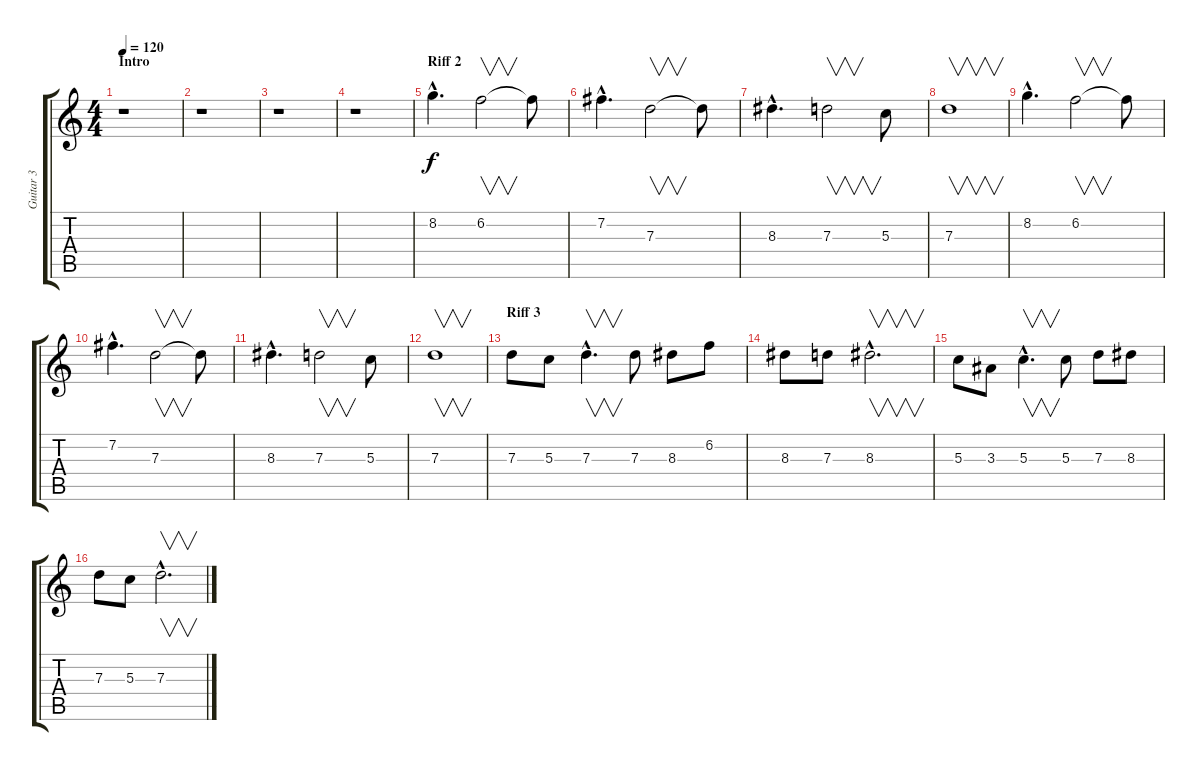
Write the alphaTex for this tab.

\track ("Guitar 3" "Guitar 3") {instrument acousticguitarsteel}
\staff {score tabs}
\tuning (E4 B3 G3 D3 A2 E2) {hide}
\ts (4 4)
\section ("" "Intro")
\tempo 120
\clef g2
\ks c
r.1{dy f instrument acousticguitarsteel} |
r.1 |
r.1 |
r.1 |
\section ("" "Riff 2")
8.2{hac}.4{d} 6.2.2{v} 6.2{t}.8 |
7.2{hac}.4{d} 7.3.2{v} 7.3{t}.8 |
8.3{hac}.4{d} 7.3.2{v} 5.3.8 |
7.3.1{v} |
8.2{hac}.4{d} 6.2.2{v} 6.2{t}.8 |
7.2{hac}.4{d} 7.3.2{v} 7.3{t}.8 |
8.3{hac}.4{d} 7.3.2{v} 5.3.8 |
7.3.1{v} |
\section ("" "Riff 3")
7.3.8 5.3.8 7.3{hac}.4{v d} 7.3.8 8.3.8 6.2.8 |
8.3.8 7.3.8 8.3{hac}.2{v d} |
5.3.8 3.3.8 5.3{hac}.4{v d} 5.3.8 7.3.8 8.3.8 |
7.3.8 5.3.8 7.3{hac}.2{v d}
